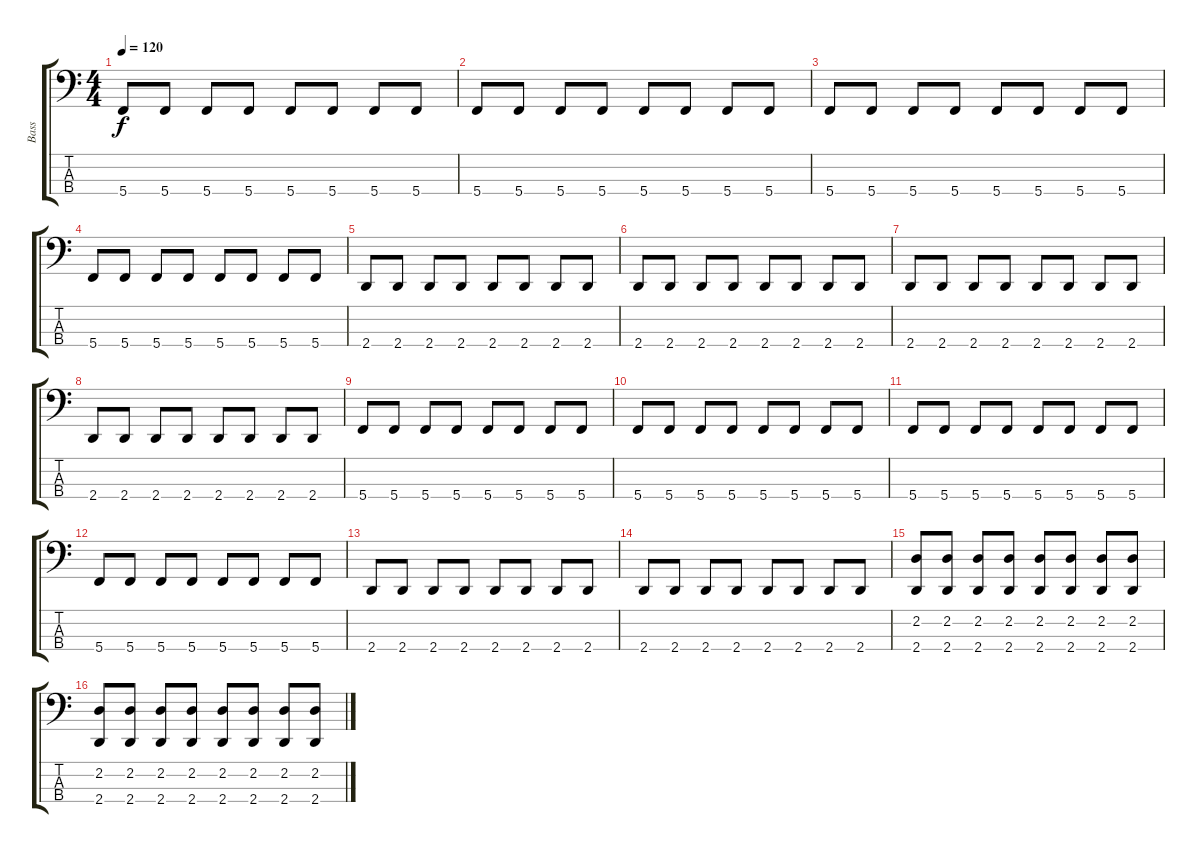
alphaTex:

\track ("Bass" "Bass") {instrument electricbassfinger}
\staff {score tabs}
\tuning (G2 C2 G1 C1) {hide}
\ts (4 4)
\tempo 120
\clef f4
\ks c
5.4.8{dy f} 5.4.8 5.4.8 5.4.8 5.4.8 5.4.8 5.4.8 5.4.8 |
5.4.8 5.4.8 5.4.8 5.4.8 5.4.8 5.4.8 5.4.8 5.4.8 |
5.4.8 5.4.8 5.4.8 5.4.8 5.4.8 5.4.8 5.4.8 5.4.8 |
5.4.8 5.4.8 5.4.8 5.4.8 5.4.8 5.4.8 5.4.8 5.4.8 |
2.4.8 2.4.8 2.4.8 2.4.8 2.4.8 2.4.8 2.4.8 2.4.8 |
2.4.8 2.4.8 2.4.8 2.4.8 2.4.8 2.4.8 2.4.8 2.4.8 |
2.4.8 2.4.8 2.4.8 2.4.8 2.4.8 2.4.8 2.4.8 2.4.8 |
2.4.8 2.4.8 2.4.8 2.4.8 2.4.8 2.4.8 2.4.8 2.4.8 |
5.4.8 5.4.8 5.4.8 5.4.8 5.4.8 5.4.8 5.4.8 5.4.8 |
5.4.8 5.4.8 5.4.8 5.4.8 5.4.8 5.4.8 5.4.8 5.4.8 |
5.4.8 5.4.8 5.4.8 5.4.8 5.4.8 5.4.8 5.4.8 5.4.8 |
5.4.8 5.4.8 5.4.8 5.4.8 5.4.8 5.4.8 5.4.8 5.4.8 |
2.4.8 2.4.8 2.4.8 2.4.8 2.4.8 2.4.8 2.4.8 2.4.8 |
2.4.8 2.4.8 2.4.8 2.4.8 2.4.8 2.4.8 2.4.8 2.4.8 |
(2.2 2.4).8 (2.2 2.4).8 (2.2 2.4).8 (2.2 2.4).8 (2.2 2.4).8 (2.2 2.4).8 (2.2 2.4).8 (2.2 2.4).8 |
(2.2 2.4).8 (2.2 2.4).8 (2.2 2.4).8 (2.2 2.4).8 (2.2 2.4).8 (2.2 2.4).8 (2.2 2.4).8 (2.2 2.4).8
